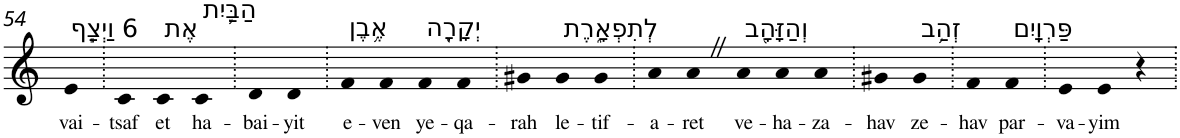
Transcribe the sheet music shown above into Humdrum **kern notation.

**kern	**text
*part1	*part1
*staff1	*staff1
*I"Piano	*
*I'Pno	*
!!LO:PB:g=z
*clefG2	*
*k[]	*
=54	=54
!LO:TX:a:t=6 וַיְצַ֧ף	!
!	!LO:LY:b
4e	vai-
=55.	=55.
!	!LO:LY:b
4c	-tsaf
!LO:TX:a:t=אֶת	!
!	!LO:LY:b
4c	et
!LO:TX:a:t=הַבַּ֛יִת	!
!	!LO:LY:b
4c	ha-
=56.	=56.
!	!LO:LY:b
4d	-bai-
!	!LO:LY:b
4d	-yit
=57.	=57.
!LO:TX:a:t=אֶ֥בֶן	!
!	!LO:LY:b
4f	e-
!	!LO:LY:b
4f	-ven
!LO:TX:a:t=יְקָרָ֖ה	!
!	!LO:LY:b
4f	ye-
!	!LO:LY:b
4f	-qa-
=58.	=58.
!	!LO:LY:b
4g#X	-rah
!LO:TX:a:t=לְתִפְאָ֑רֶת	!
!	!LO:LY:b
4g#	le-
!	!LO:LY:b
4g#	-tif-
=59.	=59.
!	!LO:LY:b
4a	-a-
!	!LO:LY:b
4aZ	-ret
!LO:TX:a:t=וְהַזָּהָ֖ב	!
!	!LO:LY:b
4a	ve-
!	!LO:LY:b
4a	-ha-
!	!LO:LY:b
4a	-za-
=60.	=60.
!	!LO:LY:b
4g#X	-hav
!LO:TX:a:t=זְהַ֥ב	!
!	!LO:LY:b
4g#	ze-
=61.	=61.
!	!LO:LY:b
4f	-hav
!LO:TX:a:t=פַּרְוָֽיִם	!
!	!LO:LY:b
4f	par-
=62.	=62.
!	!LO:LY:b
4e	-va-
!	!LO:LY:b
4e	-yim
4r	.
=.	=.
*-	*-
